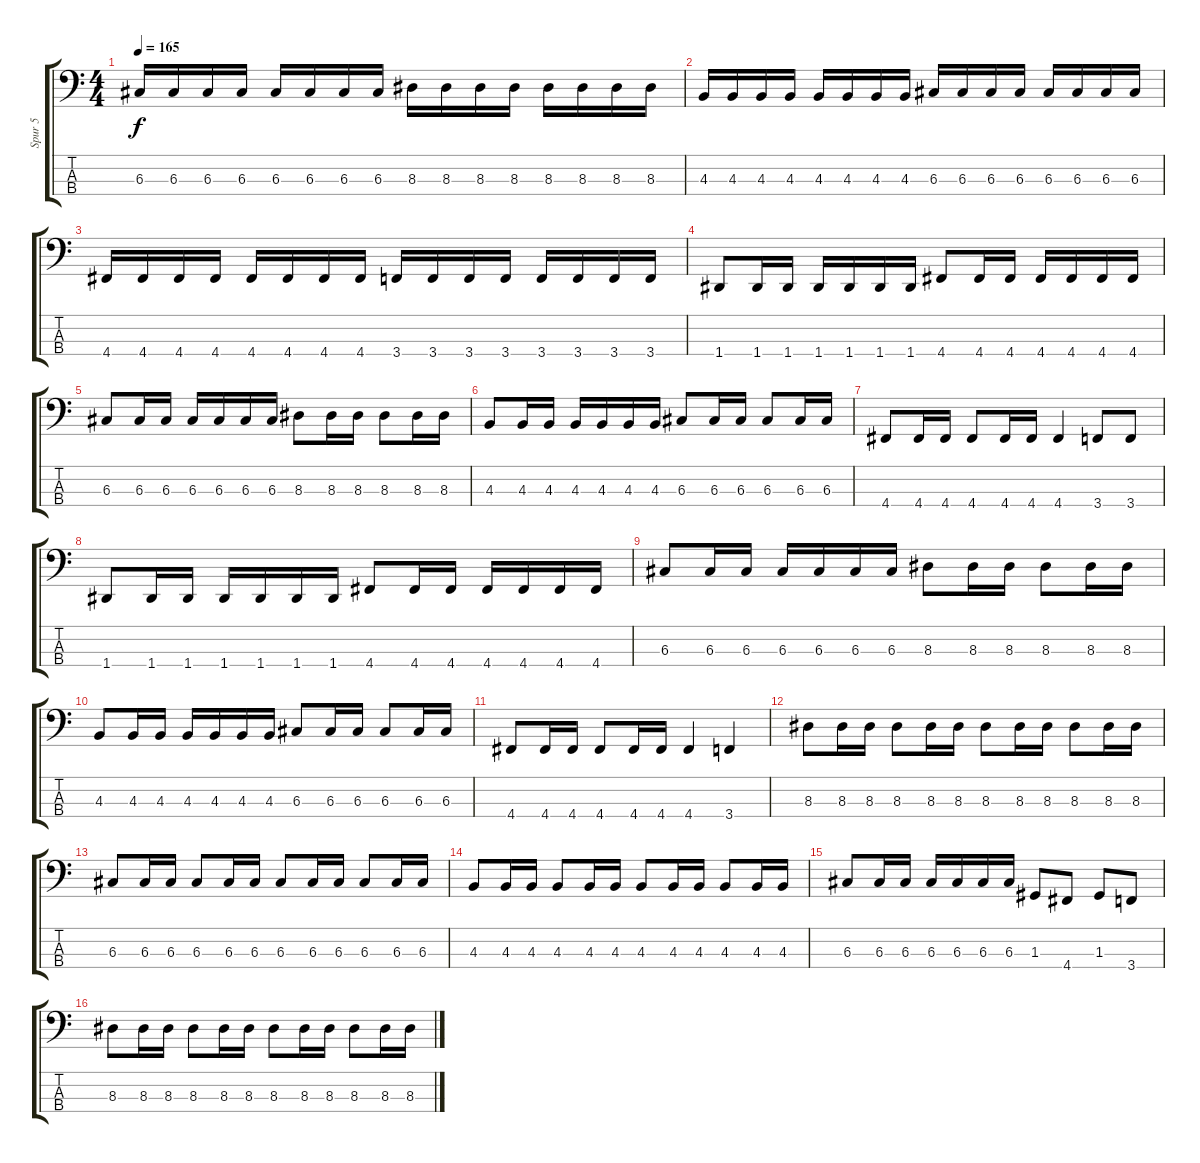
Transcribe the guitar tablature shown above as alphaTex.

\track ("Spur 5" "Spur 5") {instrument electricbasspick}
\staff {score tabs}
\tuning (F2 C2 G1 D1) {hide}
\ts (4 4)
\tempo 165
\clef f4
\ks c
6.3.16{dy f} 6.3.16 6.3.16 6.3.16 6.3.16 6.3.16 6.3.16 6.3.16 8.3.16 8.3.16 8.3.16 8.3.16 8.3.16 8.3.16 8.3.16 8.3.16 |
4.3.16 4.3.16 4.3.16 4.3.16 4.3.16 4.3.16 4.3.16 4.3.16 6.3.16 6.3.16 6.3.16 6.3.16 6.3.16 6.3.16 6.3.16 6.3.16 |
4.4.16 4.4.16 4.4.16 4.4.16 4.4.16 4.4.16 4.4.16 4.4.16 3.4.16 3.4.16 3.4.16 3.4.16 3.4.16 3.4.16 3.4.16 3.4.16 |
1.4.8 1.4.16 1.4.16 1.4.16 1.4.16 1.4.16 1.4.16 4.4.8 4.4.16 4.4.16 4.4.16 4.4.16 4.4.16 4.4.16 |
6.3.8 6.3.16 6.3.16 6.3.16 6.3.16 6.3.16 6.3.16 8.3.8 8.3.16 8.3.16 8.3.8 8.3.16 8.3.16 |
4.3.8 4.3.16 4.3.16 4.3.16 4.3.16 4.3.16 4.3.16 6.3.8 6.3.16 6.3.16 6.3.8 6.3.16 6.3.16 |
4.4.8 4.4.16 4.4.16 4.4.8 4.4.16 4.4.16 4.4.4 3.4.8 3.4.8 |
1.4.8 1.4.16 1.4.16 1.4.16 1.4.16 1.4.16 1.4.16 4.4.8 4.4.16 4.4.16 4.4.16 4.4.16 4.4.16 4.4.16 |
6.3.8 6.3.16 6.3.16 6.3.16 6.3.16 6.3.16 6.3.16 8.3.8 8.3.16 8.3.16 8.3.8 8.3.16 8.3.16 |
4.3.8 4.3.16 4.3.16 4.3.16 4.3.16 4.3.16 4.3.16 6.3.8 6.3.16 6.3.16 6.3.8 6.3.16 6.3.16 |
4.4.8 4.4.16 4.4.16 4.4.8 4.4.16 4.4.16 4.4.4 3.4.4 |
8.3.8 8.3.16 8.3.16 8.3.8 8.3.16 8.3.16 8.3.8 8.3.16 8.3.16 8.3.8 8.3.16 8.3.16 |
6.3.8 6.3.16 6.3.16 6.3.8 6.3.16 6.3.16 6.3.8 6.3.16 6.3.16 6.3.8 6.3.16 6.3.16 |
4.3.8 4.3.16 4.3.16 4.3.8 4.3.16 4.3.16 4.3.8 4.3.16 4.3.16 4.3.8 4.3.16 4.3.16 |
6.3.8 6.3.16 6.3.16 6.3.16 6.3.16 6.3.16 6.3.16 1.3.8 4.4.8 1.3.8 3.4.8 |
8.3.8 8.3.16 8.3.16 8.3.8 8.3.16 8.3.16 8.3.8 8.3.16 8.3.16 8.3.8 8.3.16 8.3.16
